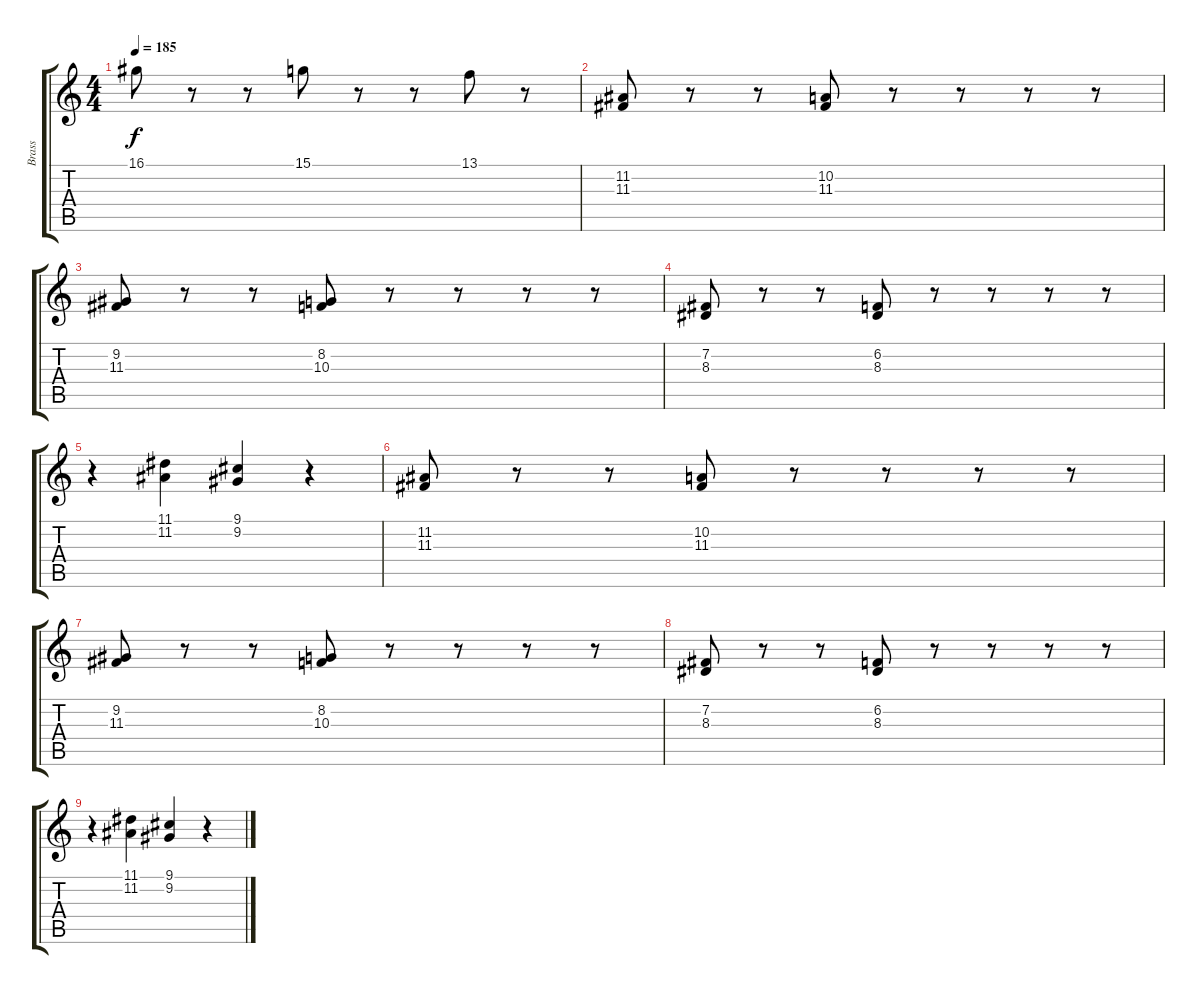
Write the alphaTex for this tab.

\track ("Brass" "Brass") {instrument brasssection}
\staff {score tabs}
\tuning (E4 B3 G3 D3 A2 E2) {hide}
\ts (4 4)
\tempo 185
\clef g2
\ks c
16.1.8{dy f} r.8 r.8 15.1.8 r.8 r.8 13.1.8 r.8 |
(11.2 11.3).8 r.8 r.8 (10.2 11.3).8 r.8 r.8 r.8 r.8 |
(9.2 11.3).8 r.8 r.8 (8.2 10.3).8 r.8 r.8 r.8 r.8 |
(7.2 8.3).8 r.8 r.8 (6.2 8.3).8 r.8 r.8 r.8 r.8 |
r.4 (11.1 11.2).4 (9.1 9.2).4 r.4 |
(11.2 11.3).8 r.8 r.8 (10.2 11.3).8 r.8 r.8 r.8 r.8 |
(9.2 11.3).8 r.8 r.8 (8.2 10.3).8 r.8 r.8 r.8 r.8 |
(7.2 8.3).8 r.8 r.8 (6.2 8.3).8 r.8 r.8 r.8 r.8 |
r.4 (11.1 11.2).4 (9.1 9.2).4 r.4
